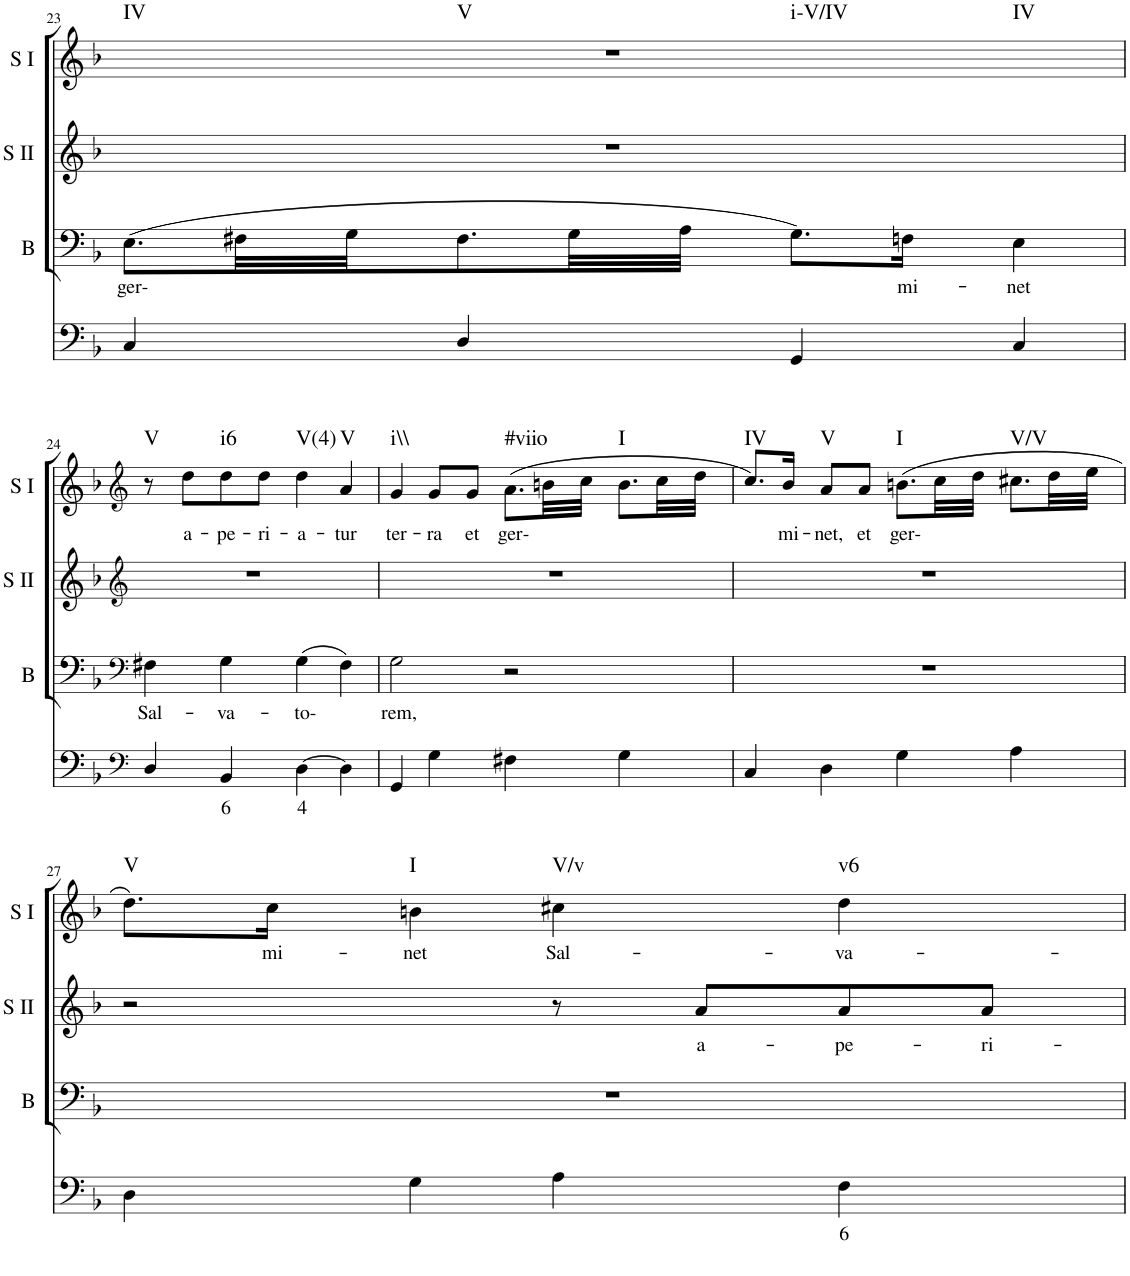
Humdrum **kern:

**kern	**text	**kern	**text	**kern	**text	**kern	**text	**harte
*part4	*part4	*part3	*part3	*part2	*part2	*part1	*part1	*part1
*staff4	*staff4	*staff3	*staff3	*staff2	*staff2	*staff1	*staff1	*
*I"Continuo	*	*I"Bass	*	*I"Soprano II	*	*I"Soprano I	*	*
*	*	*I'B	*	*I'S II	*	*I'S I	*	*
!!LO:PB:g=z
*clefF4	*	*clefF4	*	*clefG2	*	*clefG2	*	*
*k[b-]	*	*k[b-]	*	*k[b-]	*	*k[b-]	*	*
*	*	*	*	*M4/4	*	*M4/4	*	*
=23	=23	=23	=23	=23	=23	=23	=23	=23
!	!	!	!LO:LY:b	!	!	!	!	!LO:H:n=1:kt=IV
!	!	!	!	!	!	!	!	!LO:H:n=2:kt=V
!	!	!	!	!	!	!	!	!LO:H:n=3:kt=i-V/IV
!	!	!	!	!	!	!	!	!LO:H:n=4:kt=IV
4C/	.	(8.E\L	ger-	1r	.	1r	.	N N N N
.	.	32F#X\LL	.	.	.	.	.	.
.	.	32G\JJ	.	.	.	.	.	.
4D/	.	8.F#\	.	.	.	.	.	.
.	.	32G\LL	.	.	.	.	.	.
.	.	32A\JJJ	.	.	.	.	.	.
4GG/	.	8.G\L)	.	.	.	.	.	.
!	!	!	!LO:LY:b	!	!	!	!	!
.	.	16Fn\Jk	mi-	.	.	.	.	.
!	!	!	!LO:LY:b	!	!	!	!	!
4C/	.	4E\	net	.	.	.	.	.
!!LO:LB:g=z
=24	=24	=24	=24	=24	=24	=24	=24	=24
*clefF4	*	*clefF4	*	*clefG2	*	*clefG2	*	*
!	!	!	!LO:LY:b	!	!	!	!	!LO:H:kt=V
4D/	.	4F#X\	Sal-	1r	.	8r	.	N
!	!	!	!	!	!	!	!LO:LY:b	!
.	.	.	.	.	.	8dd\L	a-	.
!	!LO:LY:b	!	!LO:LY:b	!	!	!	!LO:LY:b	!LO:H:kt=i6
4BB-/	6	4G\	va-	.	.	8dd\	pe-	N
!	!	!	!	!	!	!	!LO:LY:b	!
.	.	.	.	.	.	8dd\J	ri-	.
!	!LO:LY:b	!	!LO:LY:b	!	!	!	!LO:LY:b	!LO:H:kt=V(4)
[4D\	4	(4G\	to-	.	.	4dd\	a-	N
!	!	!	!	!	!	!	!LO:LY:b	!LO:H:kt=V
4D\]	.	4F#\)	.	.	.	4a/	tur	N
=25	=25	=25	=25	=25	=25	=25	=25	=25
!	!	!	!LO:LY:b	!	!	!	!LO:LY:b	!LO:H:kt=i\\
4GG/	.	2G\	rem,	1r	.	4g/	ter-	N
!	!	!	!	!	!	!	!LO:LY:b	!
4G\	.	.	.	.	.	8g/L	ra	.
!	!	!	!	!	!	!	!LO:LY:b	!
.	.	.	.	.	.	8g/J	et	.
!	!	!	!	!	!	!	!LO:LY:b	!LO:H:kt=#viio
4F#X\	.	2r	.	.	.	(8.a\L	ger-	N
.	.	.	.	.	.	32bn\LL	.	.
.	.	.	.	.	.	32cc\JJJ	.	.
!	!	!	!	!	!	!	!	!LO:H:kt=I
4G\	.	.	.	.	.	8.b\L	.	N
.	.	.	.	.	.	32cc\LL	.	.
.	.	.	.	.	.	32dd\JJJ	.	.
=26	=26	=26	=26	=26	=26	=26	=26	=26
!	!	!	!	!	!	!	!	!LO:H:kt=IV
4C/	.	1r	.	1r	.	8.cc/L)	.	N
!	!	!	!	!	!	!	!LO:LY:b	!
.	.	.	.	.	.	16b-/Jk	mi-	.
!	!	!	!	!	!	!	!LO:LY:b	!LO:H:kt=V
4D\	.	.	.	.	.	8a/L	net,	N
!	!	!	!	!	!	!	!LO:LY:b	!
.	.	.	.	.	.	8a/J	et	.
!	!	!	!	!	!	!	!LO:LY:b	!LO:H:kt=I
4G\	.	.	.	.	.	(8.bn\L	ger-	N
.	.	.	.	.	.	32cc\LL	.	.
.	.	.	.	.	.	32dd\JJJ	.	.
!	!	!	!	!	!	!	!	!LO:H:kt=V/V
4A\	.	.	.	.	.	8.cc#X\L	.	N
.	.	.	.	.	.	32dd\LL	.	.
.	.	.	.	.	.	32ee\JJJ	.	.
!!LO:LB:g=z
=27	=27	=27	=27	=27	=27	=27	=27	=27
!	!	!	!	!	!	!	!	!LO:H:kt=V
4D\	.	1r	.	2r	.	8.dd\L)	.	N
!	!	!	!	!	!	!	!LO:LY:b	!
.	.	.	.	.	.	16cc\Jk	mi-	.
!	!	!	!	!	!	!	!LO:LY:b	!LO:H:kt=I
4G\	.	.	.	.	.	4bn\	net	N
!	!	!	!	!	!	!	!LO:LY:b	!LO:H:kt=V/v
4A\	.	.	.	8r	.	4cc#X\	Sal-	N
!	!	!	!	!	!LO:LY:b	!	!	!
.	.	.	.	8a/L	a-	.	.	.
!	!LO:LY:b	!	!	!	!LO:LY:b	!	!LO:LY:b	!LO:H:kt=v6
4F\	6	.	.	8a/	pe-	4dd\	va-	N
!	!	!	!	!	!LO:LY:b	!	!	!
.	.	.	.	8a/J	ri-	.	.	.
=	=	=	=	=	=	=	=	=
*-	*-	*-	*-	*-	*-	*-	*-	*-
